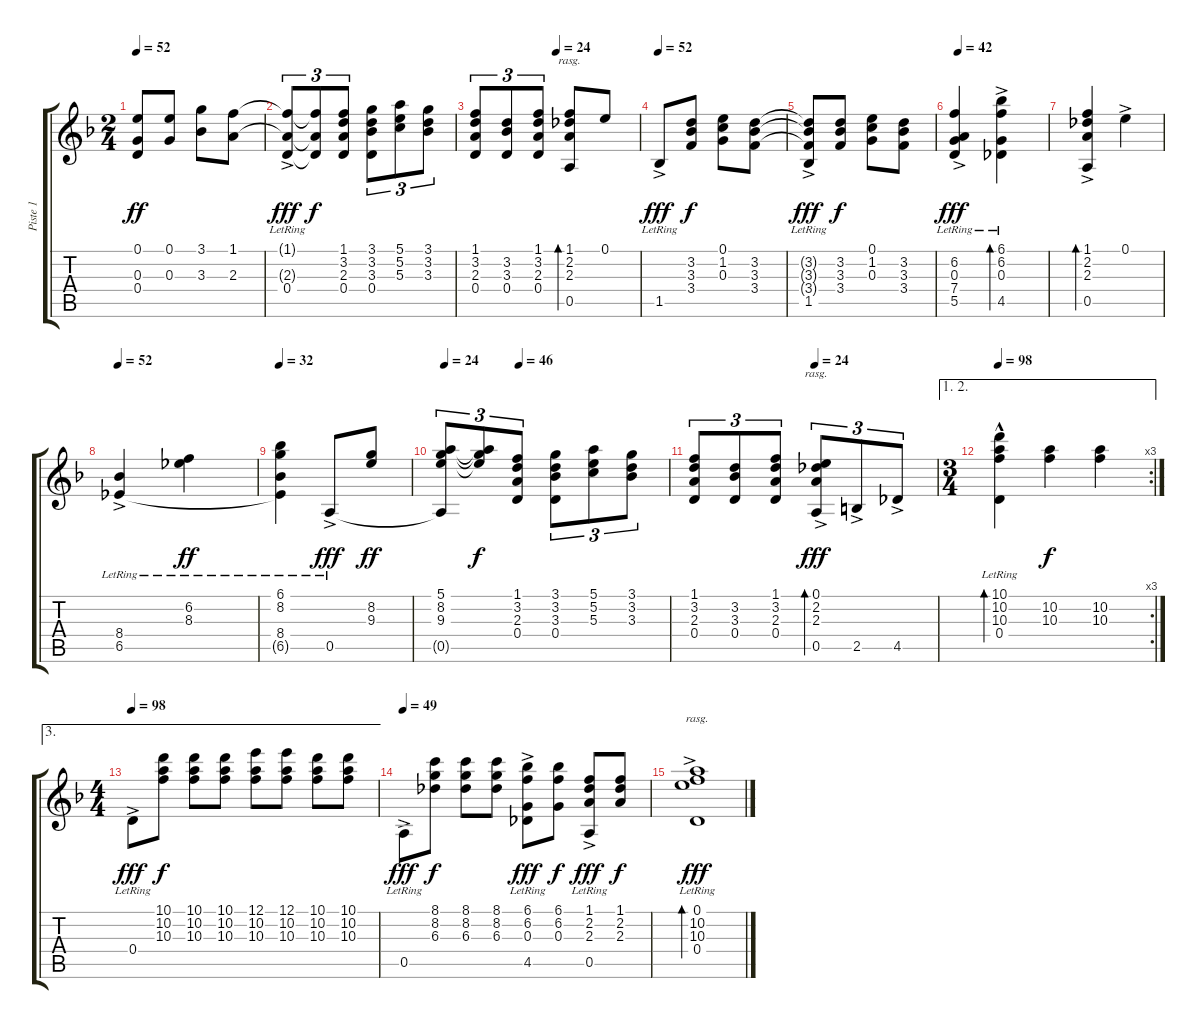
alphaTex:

\track ("Piste 1" "Piste 1") {instrument acousticguitarnylon}
\staff {score tabs}
\tuning (E4 B3 G3 D3 A2 E2) {hide}
\ts (2 4)
\tempo 52
\clef g2
\ks dminor
(0.1{t} 0.3{t} 0.4).8{dy ff} (0.1 0.3).8 (3.1 3.3).8 (1.1 2.3).8 |
(1.1{t} 2.3{t} 0.4{ac lr}).8{tu (3 2) dy fff} (1.1{t} 2.3{t} 0.4{t}).8{tu (3 2) dy f} (1.1 3.2 2.3 0.4).8{tu (3 2)} (3.1 3.2 3.3 0.4).8{tu (3 2)} (5.1 5.2 5.3).8{tu (3 2)} (3.1 3.2 3.3).8{tu (3 2)} |
\tempo (24 0.5)
(1.1 3.2 2.3 0.4).8{tu (3 2)} (3.2 3.3 0.4).8{tu (3 2)} (1.1 3.2 2.3 0.4).8{tu (3 2)} (1.1 2.2 2.3 0.5).8{bd 120 rasg ii} 0.1.8 |
\tempo 52
1.5{ac lr}.8{dy fff} (3.2 3.3 3.4).8{dy f} (0.1 1.2 0.3).8 (3.2 3.3 3.4).8 |
(3.2{t} 3.3{t} 3.4{t} 1.5{ac lr}).8{dy fff} (3.2 3.3 3.4).8{dy f} (0.1 1.2 0.3).8 (3.2 3.3 3.4).8 |
\tempo 42
(6.2 0.3 7.4 5.5{ac lr}).4{dy fff} (6.1 6.2 0.3 4.5{ac lr}).4{bd 60} |
(1.1{ac} 2.2 2.3 0.5).4{bd 240} 0.1{ac}.4 |
\tempo 52
(8.4{ac lr} 6.5{ac lr}).4 (6.2{lr} 8.3{lr}).4{dy ff} |
\tempo 32
(6.1{lr} 8.2{lr} 8.4{lr} 6.5{t}).4 0.5{ac lr}.8{dy fff} (8.2 9.3).8{dy ff} |
\tempo 24
\tempo (46 0.3333333333333333)
(5.1 8.2 9.3 0.5{t}).8{tu (3 2)} (5.1{t} 8.2{t} 9.3{t}).8{tu (3 2) dy f} (1.1 3.2 2.3 0.4).8{tu (3 2)} (3.1 3.2 3.3 0.4).8{tu (3 2)} (5.1 5.2 5.3).8{tu (3 2)} (3.1 3.2 3.3).8{tu (3 2)} |
\tempo (24 0.5)
(1.1 3.2 2.3 0.4).8{tu (3 2)} (3.2 3.3 0.4).8{tu (3 2)} (1.1 3.2 2.3 0.4).8{tu (3 2)} (0.1 2.2 2.3 0.5{ac}).8{tu (3 2) bd 120 rasg ii dy fff} 2.5{ac}.8{tu (3 2)} 4.5{ac}.8{tu (3 2)} |
\ae (1 2)
\rc 3
\ts (3 4)
\tempo 98
(10.1{hac lr} 10.2 10.3 0.4{hac}).4{bd 120} (10.2 10.3).4{dy f} (10.2 10.3).4 |
\ae 3
\ts (4 4)
\tempo 98
0.4{ac lr}.8{dy fff} (10.1 10.2 10.3).8{dy f} (10.1 10.2 10.3).8 (10.1 10.2 10.3).8 (12.1 10.2 10.3).8 (12.1 10.2 10.3).8 (10.1 10.2 10.3).8 (10.1 10.2 10.3).8 |
\tempo 49
0.5{ac lr}.8{dy fff} (8.1 8.2 6.3).8{dy f} (8.1 8.2 6.3).8 (8.1 8.2 6.3).8 (6.1 6.2 0.3 4.5{ac lr}).8{dy fff} (6.1 6.2 0.3).8{dy f} (1.1 2.2 2.3 0.5{ac lr}).8{dy fff} (1.1 2.2 2.3).8{dy f} |
(0.1 10.2 10.3 0.4{ac lr}).1{bd 480 rasg ii dy fff}
